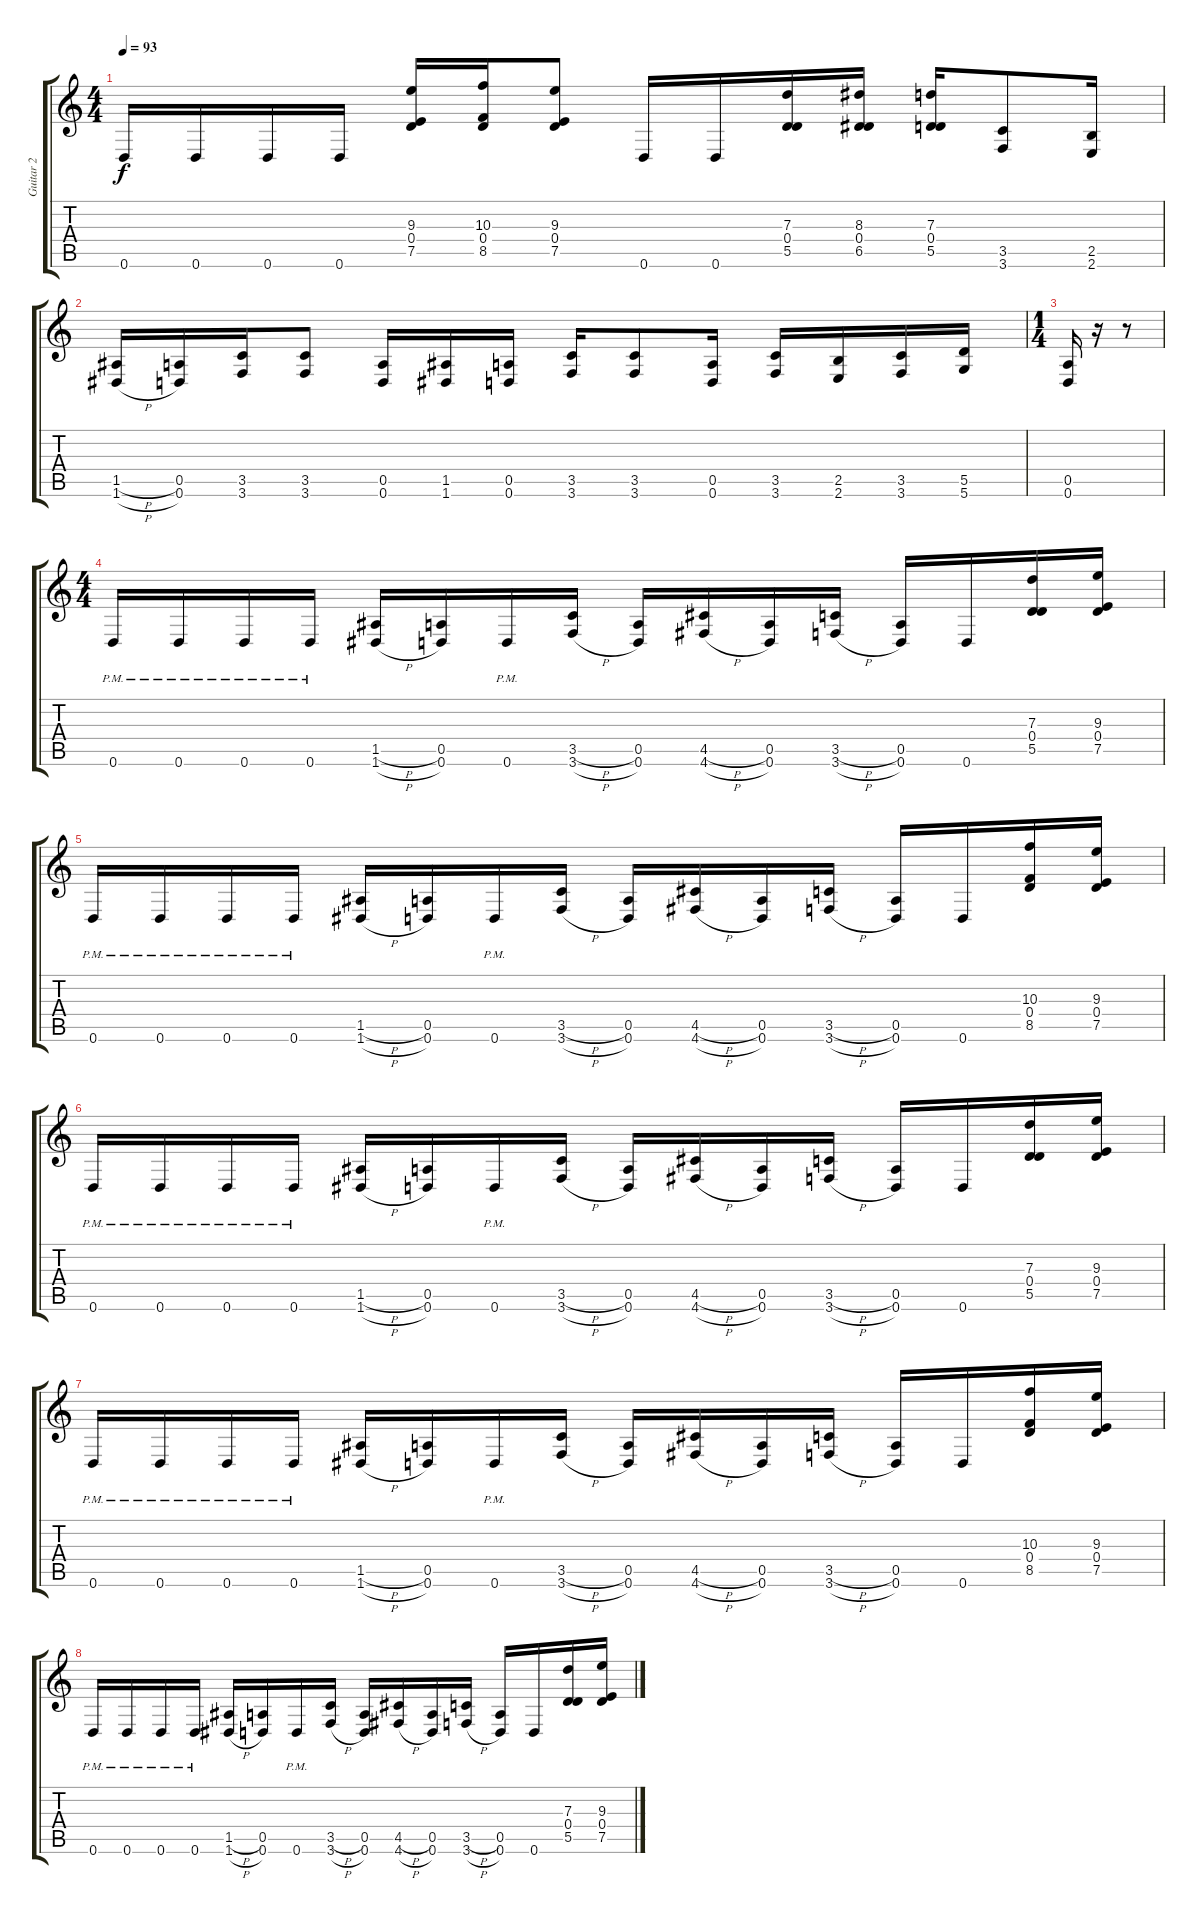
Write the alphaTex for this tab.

\track ("Guitar 2" "Guitar 2") {instrument overdrivenguitar}
\staff {score tabs}
\tuning (E4 B3 G3 D3 A2 D2) {hide}
\ts (4 4)
\tempo 93
\clef g2
\ks c
0.6.16{dy f} 0.6.16 0.6.16 0.6.16 (9.3 0.4 7.5).16 (10.3 0.4 8.5).16 (9.3 0.4 7.5).8 0.6.16 0.6.16 (7.3 0.4 5.5).16 (8.3 0.4 6.5).16 (7.3 0.4 5.5).16 (3.5 3.6).8 (2.5 2.6).16 |
(1.5{h} 1.6{h}).16 (0.5 0.6).16 (3.5 3.6).16 (3.5 3.6).8 (0.5 0.6).16 (1.5 1.6).16 (0.5 0.6).16 (3.5 3.6).16 (3.5 3.6).8 (0.5 0.6).16 (3.5 3.6).16 (2.5 2.6).16 (3.5 3.6).16 (5.5 5.6).16 |
\ts (1 4)
(0.5 0.6).16 r.16 r.8 |
\ts (4 4)
0.6{pm}.16 0.6{pm}.16 0.6{pm}.16 0.6{pm}.16 (1.5{h} 1.6{h}).16 (0.5 0.6).16 0.6{pm}.16 (3.5{h} 3.6{h}).16 (0.5 0.6).16 (4.5{h} 4.6{h}).16 (0.5 0.6).16 (3.5{h} 3.6{h}).16 (0.5 0.6).16 0.6.16 (7.3 0.4 5.5).16 (9.3 0.4 7.5).16 |
0.6{pm}.16 0.6{pm}.16 0.6{pm}.16 0.6{pm}.16 (1.5{h} 1.6{h}).16 (0.5 0.6).16 0.6{pm}.16 (3.5{h} 3.6{h}).16 (0.5 0.6).16 (4.5{h} 4.6{h}).16 (0.5 0.6).16 (3.5{h} 3.6{h}).16 (0.5 0.6).16 0.6.16 (10.3 0.4 8.5).16 (9.3 0.4 7.5).16 |
0.6{pm}.16 0.6{pm}.16 0.6{pm}.16 0.6{pm}.16 (1.5{h} 1.6{h}).16 (0.5 0.6).16 0.6{pm}.16 (3.5{h} 3.6{h}).16 (0.5 0.6).16 (4.5{h} 4.6{h}).16 (0.5 0.6).16 (3.5{h} 3.6{h}).16 (0.5 0.6).16 0.6.16 (7.3 0.4 5.5).16 (9.3 0.4 7.5).16 |
0.6{pm}.16 0.6{pm}.16 0.6{pm}.16 0.6{pm}.16 (1.5{h} 1.6{h}).16 (0.5 0.6).16 0.6{pm}.16 (3.5{h} 3.6{h}).16 (0.5 0.6).16 (4.5{h} 4.6{h}).16 (0.5 0.6).16 (3.5{h} 3.6{h}).16 (0.5 0.6).16 0.6.16 (10.3 0.4 8.5).16 (9.3 0.4 7.5).16 |
0.6{pm}.16 0.6{pm}.16 0.6{pm}.16 0.6{pm}.16 (1.5{h} 1.6{h}).16 (0.5 0.6).16 0.6{pm}.16 (3.5{h} 3.6{h}).16 (0.5 0.6).16 (4.5{h} 4.6{h}).16 (0.5 0.6).16 (3.5{h} 3.6{h}).16 (0.5 0.6).16 0.6.16 (7.3 0.4 5.5).16 (9.3 0.4 7.5).16
